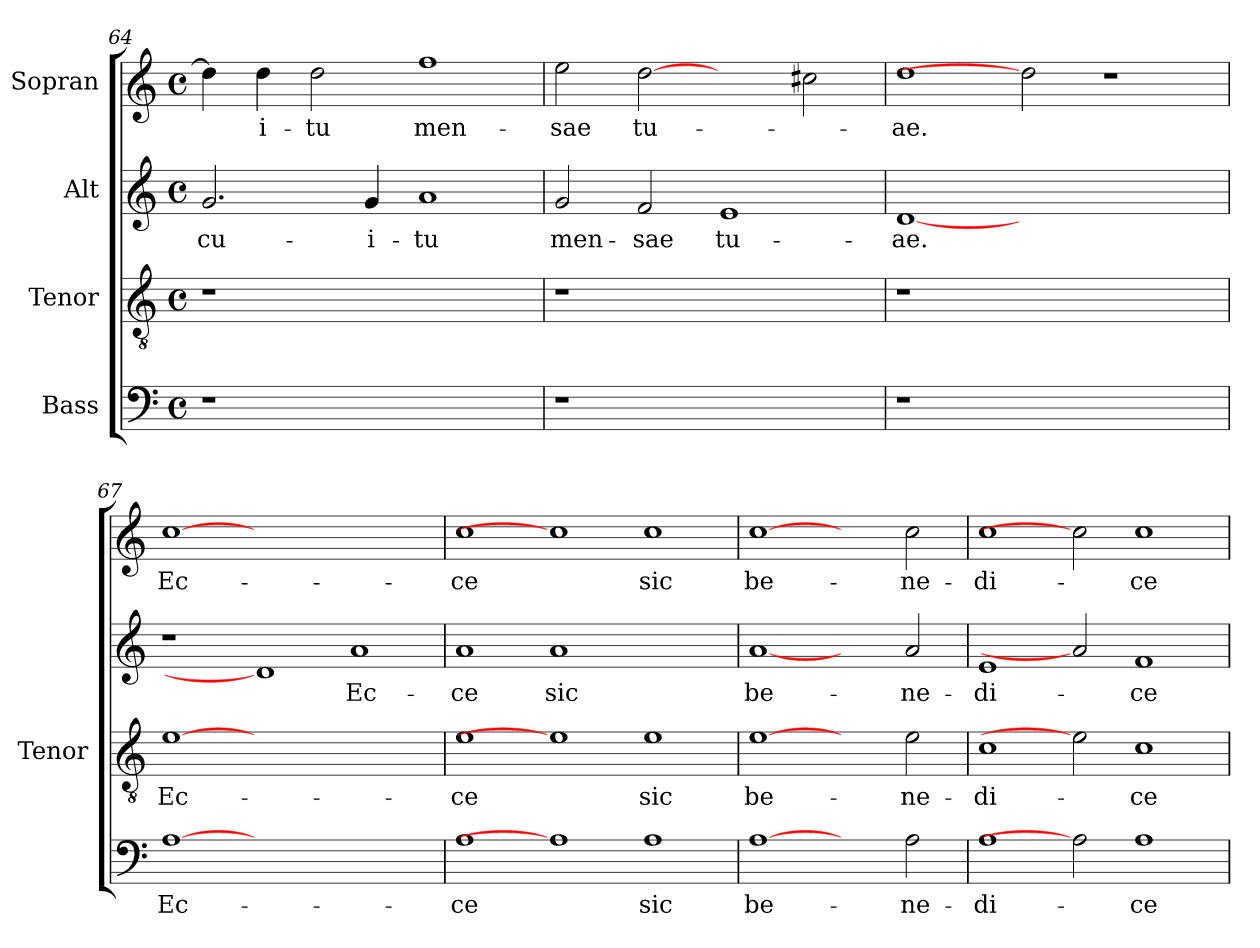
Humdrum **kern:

**kern	**text	**kern	**text	**kern	**text	**kern	**text
*part4	*part4	*part3	*part3	*part2	*part2	*part1	*part1
*staff4	*staff4	*staff3	*staff3	*staff2	*staff2	*staff1	*staff1
*I"Bass	*	*I"Tenor	*	*I"Alt	*	*I"Sopran	*
*	*	*I'Tenor	*	*	*	*	*
*clefF4	*	*clefGv2	*	*clefG2	*	*clefG2	*
*	*	*ITrd7c12	*	*	*	*	*
*k[]	*	*k[]	*	*k[]	*	*k[]	*
*M4/4	*	*M4/4	*	*M4/4	*	*M4/4	*
*met(c)	*	*met(c)	*	*met(c)	*	*met(c)	*
=64	=64	=64	=64	=64	=64	=64	=64
!LO:N:vis=1	!	!LO:N:vis=1	!	!	!	!	!
!	!	!	!	!	!LO:LY:b:color=#000000	!	!
1r	.	1r	.	2.gi/	-cu-	4ddi\]	.
!	!	!	!	!	!	!	!LO:LY:b:color=#000000
.	.	.	.	.	.	4ddi\	-i-
!	!	!	!	!	!	!	!LO:LY:b:color=#000000
.	.	.	.	.	.	2ddi\	-tu
!	!	!	!	!	!LO:LY:b:color=#000000	!	!
.	.	.	.	4gi/	-i-	.	.
!	!	!	!	!	!LO:LY:b:color=#000000	!	!
!	!	!	!	!	!	!	!LO:LY:b:color=#000000
1ryy	.	1ryy	.	1ai	-tu	1ffi	men-
=65	=65	=65	=65	=65	=65	=65	=65
!LO:N:vis=1	!	!LO:N:vis=1	!	!	!	!	!
!	!	!	!	!	!LO:LY:b:color=#000000	!	!
!	!	!	!	!	!	!	!LO:LY:b:color=#000000
1r	.	1r	.	2gi/	men-	2eei\	-sae
!	!	!	!	!	!LO:LY:b:color=#000000	!	!
!	!	!	!	!	!	!	!LO:LY:b:color=#000000
.	.	.	.	2fi/	-sae	[2ddi	tu-
!	!	!	!	!	!LO:LY:b:color=#000000	!	!
1ryy	.	1ryy	.	1ei	tu-	2ryy	.
.	.	.	.	.	.	2cc#Xi\	.
!!LO:LB:g=z
=66	=66	=66	=66	=66	=66	=66	=66
!LO:N:vis=1	!	!LO:N:vis=1	!	!	!	!	!
!	!	!	!	!	!LO:LY:b:color=#000000	!	!
!	!	!	!	!	!	!	!LO:LY:b:color=#000000
1r	.	1r	.	[1di	-ae.	1ddi	-ae.
1.ryy	.	1.ryy	.	1.ryy	.	2ddi]	.
.	.	.	.	.	.	1r	.
=67	=67	=67	=67	=67	=67	=67	=67
!	!LO:LY:b:color=#000000	!	!	!	!	!	!
!	!	!	!LO:LY:b:color=#000000	!	!	!	!
!	!	!	!	!	!	!	!LO:LY:b:color=#000000
[1Ai	Ec-	[1Ei	Ec-	1r	.	[1cci	Ec-
0ryy	.	0ryy	.	1di]	.	0ryy	.
!	!	!	!	!	!LO:LY:b:color=#000000	!	!
.	.	.	.	1ai	Ec-	.	.
=68	=68	=68	=68	=68	=68	=68	=68
!	!LO:LY:b:color=#000000	!	!	!	!	!	!
!	!	!	!LO:LY:b:color=#000000	!	!	!	!
!	!	!	!	!	!LO:LY:b:color=#000000	!	!
!	!	!	!	!	!	!	!LO:LY:b:color=#000000
1Ai	-ce	1Ei	-ce	1ai	-ce	1cci	-ce
!	!	!	!	!	!LO:LY:b:color=#000000	!	!
1Ai]	.	1Ei]	.	1ai	sic	1cci]	.
!	!LO:LY:b:color=#000000	!	!	!	!	!	!
!	!	!	!LO:LY:b:color=#000000	!	!	!	!
!	!	!	!	!	!	!	!LO:LY:b:color=#000000
1Ai	sic	1Ei	sic	1ryy	.	1cci	sic
=69	=69	=69	=69	=69	=69	=69	=69
!	!LO:LY:b:color=#000000	!	!	!	!	!	!
!	!	!	!LO:LY:b:color=#000000	!	!	!	!
!	!	!	!	!	!LO:LY:b:color=#000000	!	!
!	!	!	!	!	!	!	!LO:LY:b:color=#000000
[1Ai	be-	[1Ei	be-	[1ai	be-	[1cci	be-
2ryy	.	2ryy	.	2ryy	.	2ryy	.
!	!LO:LY:b:color=#000000	!	!	!	!	!	!
!	!	!	!LO:LY:b:color=#000000	!	!	!	!
!	!	!	!	!	!LO:LY:b:color=#000000	!	!
!	!	!	!	!	!	!	!LO:LY:b:color=#000000
2Ai\	-ne-	2Ei\	-ne-	2ai/	-ne-	2cci\	-ne-
=70	=70	=70	=70	=70	=70	=70	=70
!	!LO:LY:b:color=#000000	!	!	!	!	!	!
!	!	!	!LO:LY:b:color=#000000	!	!	!	!
!	!	!	!	!	!LO:LY:b:color=#000000	!	!
!	!	!	!	!	!	!	!LO:LY:b:color=#000000
1Ai	-di-	1Ci	-di-	1ei	-di-	1cci	-di-
2Ai]	.	2Ei]	.	2ai]	.	2cci]	.
!	!LO:LY:b:color=#000000	!	!	!	!	!	!
!	!	!	!LO:LY:b:color=#000000	!	!	!	!
!	!	!	!	!	!LO:LY:b:color=#000000	!	!
!	!	!	!	!	!	!	!LO:LY:b:color=#000000
1Ai	-ce-	1Ci	-ce-	1fi	-ce-	1cci	-ce-
=	=	=	=	=	=	=	=
*-	*-	*-	*-	*-	*-	*-	*-
